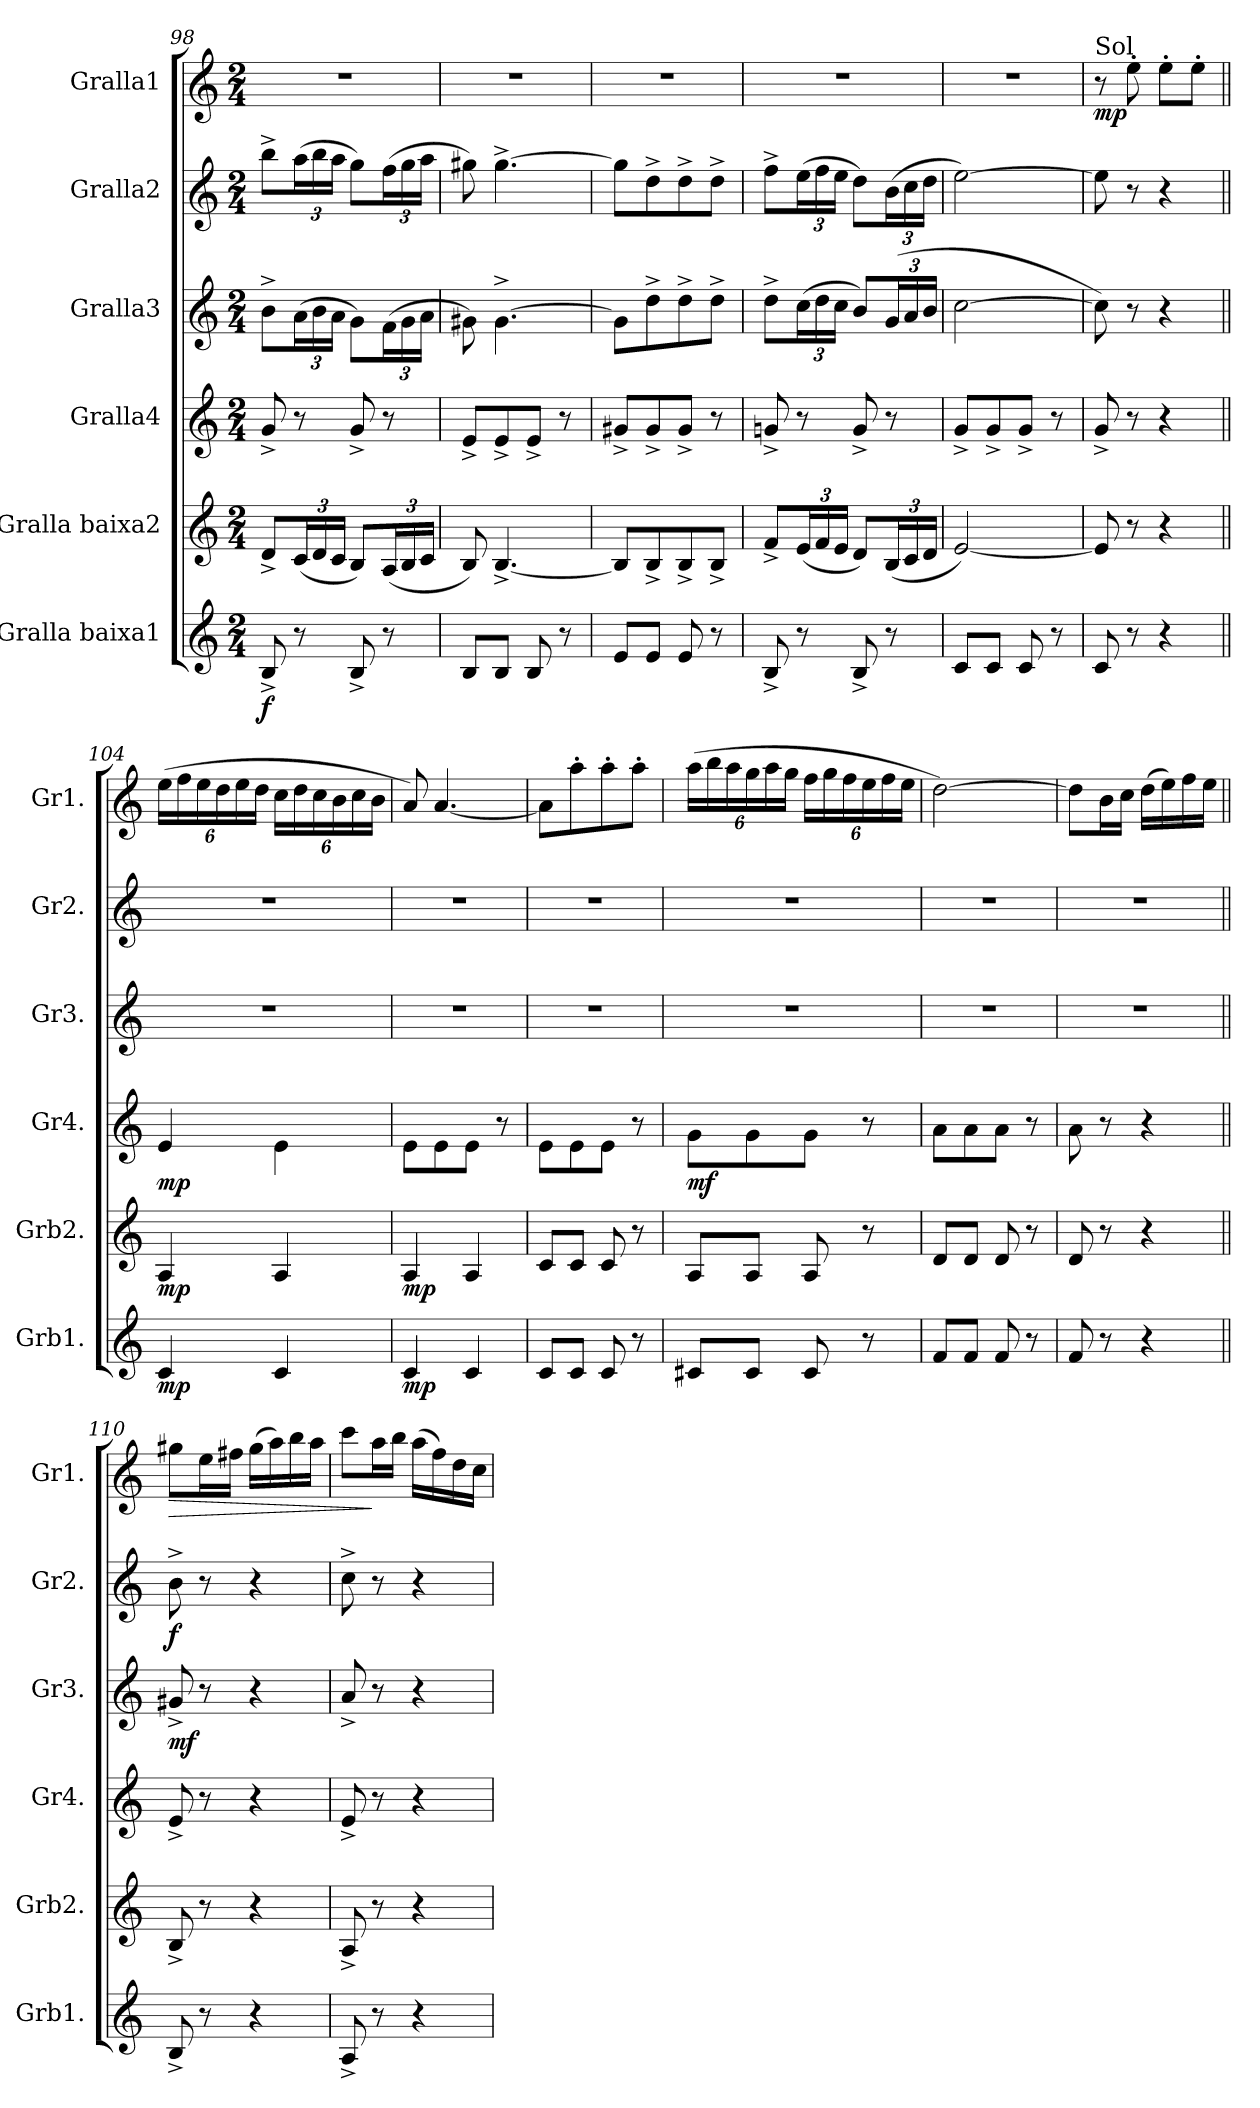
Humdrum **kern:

**kern	**dynam	**kern	**dynam	**kern	**dynam	**kern	**dynam	**kern	**dynam	**kern	**dynam
*part6	*part6	*part5	*part5	*part4	*part4	*part3	*part3	*part2	*part2	*part1	*part1
*staff6	*staff6	*staff5	*staff5	*staff4	*staff4	*staff3	*staff3	*staff2	*staff2	*staff1	*staff1
*I"Gralla baixa1	*	*I"Gralla baixa2	*	*I"Gralla4	*	*I"Gralla3	*	*I"Gralla2	*	*I"Gralla1	*
*I'Grb1.	*	*I'Grb2.	*	*I'Gr4.	*	*I'Gr3.	*	*I'Gr2.	*	*I'Gr1.	*
*clefG2	*	*clefG2	*	*clefG2	*	*clefG2	*	*clefG2	*	*clefG2	*
*k[]	*	*k[]	*	*k[]	*	*k[]	*	*k[]	*	*k[]	*
*M2/4	*	*M2/4	*	*M2/4	*	*M2/4	*	*M2/4	*	*M2/4	*
=98	=98	=98	=98	=98	=98	=98	=98	=98	=98	=98	=98
!	!LO:DY:b	!	!	!	!	!	!	!	!	!	!
8B^/	f	8d^/L	.	8g^/	.	8b^\L	.	8bb^\L	.	2r	.
*	*	*Xbrackettup	*	*	*	*Xbrackettup	*	*Xbrackettup	*	*	*
8r	.	(<24c/L	.	8r	.	(>24a\L	.	(>24aa\L	.	.	.
.	.	24d/	.	.	.	24b\	.	24bb\	.	.	.
.	.	24c/JJ	.	.	.	24a\JJ	.	24aa\JJ	.	.	.
8B^/	.	8B/L)	.	8g^/	.	8g\L)	.	8gg\L)	.	.	.
8r	.	(<24A/L	.	8r	.	(>24f\L	.	(>24ff\L	.	.	.
.	.	24B/	.	.	.	24g\	.	24gg\	.	.	.
.	.	24c/JJ	.	.	.	24a\JJ	.	24aa\JJ	.	.	.
=99	=99	=99	=99	=99	=99	=99	=99	=99	=99	=99	=99
8B/L	.	8B/)	.	8e^/L	.	8g#X\)	.	8gg#X\)	.	2r	.
8B/J	.	[4.B^/	.	8e^/	.	[4.g#^\	.	[4.gg#^\	.	.	.
8B/	.	.	.	8e^/J	.	.	.	.	.	.	.
8r	.	.	.	8r	.	.	.	.	.	.	.
=100	=100	=100	=100	=100	=100	=100	=100	=100	=100	=100	=100
8e/L	.	8B/L]	.	8g#X^/L	.	8g#\L]	.	8gg#\L]	.	2r	.
8e/J	.	8B^/	.	8g#^/	.	8dd^\	.	8dd^\	.	.	.
8e/	.	8B^/	.	8g#^/J	.	8dd^\	.	8dd^\	.	.	.
8r	.	8B^/J	.	8r	.	8dd^\J	.	8dd^\J	.	.	.
!!LO:LB:g=z
=101	=101	=101	=101	=101	=101	=101	=101	=101	=101	=101	=101
8B^/	.	8f^/L	.	8gni^/	.	8dd^\L	.	8ff^\L	.	2r	.
8r	.	(<24e/L	.	8r	.	(>24cc\L	.	(>24ee\L	.	.	.
.	.	24f/	.	.	.	24dd\	.	24ff\	.	.	.
.	.	24e/JJ	.	.	.	24cc\JJ	.	24ee\JJ	.	.	.
8B^/	.	8d/L)	.	8g^/	.	8b/L)	.	8dd\L)	.	.	.
8r	.	(<24B/L	.	8r	.	(>24g/L	.	(>24b\L	.	.	.
.	.	24c/	.	.	.	24a/	.	24cc\	.	.	.
.	.	24d/JJ	.	.	.	24b/JJ	.	24dd\JJ	.	.	.
=102	=102	=102	=102	=102	=102	=102	=102	=102	=102	=102	=102
8c/L	.	[2e/)	.	8g^/L	.	[2cc\	.	[2ee\)	.	2r	.
8c/J	.	.	.	8g^/	.	.	.	.	.	.	.
8c/	.	.	.	8g^/J	.	.	.	.	.	.	.
8r	.	.	.	8r	.	.	.	.	.	.	.
=103	=103	=103	=103	=103	=103	=103	=103	=103	=103	=103	=103
!	!	!	!	!	!	!	!	!	!	!LO:TX:a:t=Sol	!
!	!	!	!	!	!	!	!	!	!	!	!LO:DY:b
8c/	.	8e/]	.	8g^/	.	8cc\])	.	8ee\]	.	8r	mp
8r	.	8r	.	8r	.	8r	.	8r	.	8ee'\	.
4r	.	4r	.	4r	.	4r	.	4r	.	8ee'\L	.
.	.	.	.	.	.	.	.	.	.	8ee'\J	.
=104||	=104||	=104||	=104||	=104||	=104||	=104||	=104||	=104||	=104||	=104||	=104||
*	*	*	*	*	*	*	*	*	*	*Xbrackettup	*
!	!LO:DY:b	!	!LO:DY:b	!	!LO:DY:b	!	!	!	!	!	!
4c/	mp	4A/	mp	4e/	mp	2r	.	2r	.	(>24ee\LL	.
.	.	.	.	.	.	.	.	.	.	24ff\	.
.	.	.	.	.	.	.	.	.	.	24ee\	.
.	.	.	.	.	.	.	.	.	.	24dd\	.
.	.	.	.	.	.	.	.	.	.	24ee\	.
.	.	.	.	.	.	.	.	.	.	24dd\JJ	.
4c/	.	4A/	.	4e\	.	.	.	.	.	24cc\LL	.
.	.	.	.	.	.	.	.	.	.	24dd\	.
.	.	.	.	.	.	.	.	.	.	24cc\	.
.	.	.	.	.	.	.	.	.	.	24b\	.
.	.	.	.	.	.	.	.	.	.	24cc\	.
.	.	.	.	.	.	.	.	.	.	24b\JJ	.
=105	=105	=105	=105	=105	=105	=105	=105	=105	=105	=105	=105
!	!LO:DY:b	!	!LO:DY:b	!	!	!	!	!	!	!	!
4c/	mp	4A/	mp	8e\L	.	2r	.	2r	.	8a/)	.
.	.	.	.	8e\	.	.	.	.	.	[4.a/	.
4c/	.	4A/	.	8e\J	.	.	.	.	.	.	.
.	.	.	.	8r	.	.	.	.	.	.	.
=106	=106	=106	=106	=106	=106	=106	=106	=106	=106	=106	=106
8c/L	.	8c/L	.	8e\L	.	2r	.	2r	.	8a\L]	.
8c/J	.	8c/J	.	8e\	.	.	.	.	.	8aa'\	.
8c/	.	8c/	.	8e\J	.	.	.	.	.	8aa'\	.
8r	.	8r	.	8r	.	.	.	.	.	8aa'\J	.
=107	=107	=107	=107	=107	=107	=107	=107	=107	=107	=107	=107
!	!	!	!	!	!LO:DY:b	!	!	!	!	!	!
8c#X/L	.	8A/L	.	8g\L	mf	2r	.	2r	.	(>24aa\LL	.
.	.	.	.	.	.	.	.	.	.	24bb\	.
.	.	.	.	.	.	.	.	.	.	24aa\	.
8c#/J	.	8A/J	.	8g\	.	.	.	.	.	24gg\	.
.	.	.	.	.	.	.	.	.	.	24aa\	.
.	.	.	.	.	.	.	.	.	.	24gg\JJ	.
8c#/	.	8A/	.	8g\J	.	.	.	.	.	24ff\LL	.
.	.	.	.	.	.	.	.	.	.	24gg\	.
.	.	.	.	.	.	.	.	.	.	24ff\	.
8r	.	8r	.	8r	.	.	.	.	.	24ee\	.
.	.	.	.	.	.	.	.	.	.	24ff\	.
.	.	.	.	.	.	.	.	.	.	24ee\JJ	.
=108	=108	=108	=108	=108	=108	=108	=108	=108	=108	=108	=108
8f/L	.	8d/L	.	8a\L	.	2r	.	2r	.	[2dd\)	.
8f/J	.	8d/J	.	8a\	.	.	.	.	.	.	.
8f/	.	8d/	.	8a\J	.	.	.	.	.	.	.
8r	.	8r	.	8r	.	.	.	.	.	.	.
!!LO:PB:g=z
=109	=109	=109	=109	=109	=109	=109	=109	=109	=109	=109	=109
8f/	.	8d/	.	8a\	.	2r	.	2r	.	8dd\L]	.
8r	.	8r	.	8r	.	.	.	.	.	16b\L	.
.	.	.	.	.	.	.	.	.	.	16cc\JJ	.
4r	.	4r	.	4r	.	.	.	.	.	(>16dd\LL	.
.	.	.	.	.	.	.	.	.	.	16ee\)	.
.	.	.	.	.	.	.	.	.	.	16ff\	.
.	.	.	.	.	.	.	.	.	.	16ee\JJ	.
=110||	=110||	=110||	=110||	=110||	=110||	=110||	=110||	=110||	=110||	=110||	=110||
!	!	!	!	!	!LO:DY:b	!	!	!	!	!	!LO:HP:b
!	!	!	!	!	!LO:DY:n=1:a	!	!LO:DY:b	!	!LO:DY:b	!	!
8B^/	.	8B^/	.	8e^/	mf mf	8g#X^/	mf	8b^\	f	8gg#X\L	>
8r	.	8r	.	8r	.	8r	.	8r	.	16ee\L	.
.	.	.	.	.	.	.	.	.	.	16ff#X\JJ	.
4r	.	4r	.	4r	.	4r	.	4r	.	(>16gg#\LL	.
.	.	.	.	.	.	.	.	.	.	16aa\)	.
.	.	.	.	.	.	.	.	.	.	16bb\	.
.	.	.	.	.	.	.	.	.	.	16aa\JJ	.
=111	=111	=111	=111	=111	=111	=111	=111	=111	=111	=111	=111
8A^/	.	8A^/	.	8e^/	.	8a^/	.	8cc^\	.	8ccc\L	.
8r	.	8r	.	8r	.	8r	.	8r	.	16aa\L	]
.	.	.	.	.	.	.	.	.	.	16bb\JJ	.
4r	.	4r	.	4r	.	4r	.	4r	.	(>16aa\LL	.
.	.	.	.	.	.	.	.	.	.	16ff\)	.
.	.	.	.	.	.	.	.	.	.	16dd\	.
.	.	.	.	.	.	.	.	.	.	16cc\JJ	.
=	=	=	=	=	=	=	=	=	=	=	=
*-	*-	*-	*-	*-	*-	*-	*-	*-	*-	*-	*-
